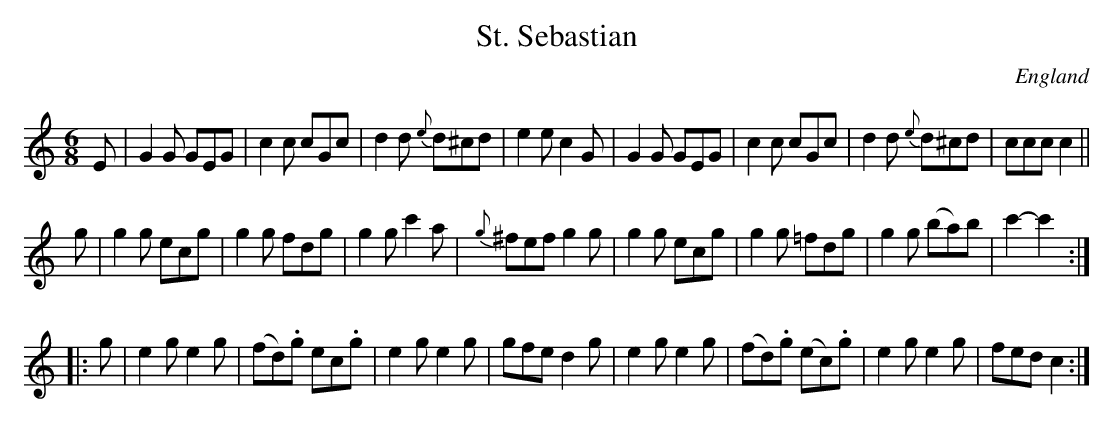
X:1
T:St. Sebastian
L:1/8
M:6/8
O:England
K:C
E | G2G GEG | c2c cGc | d2d {e}d^cd | e2e c2 \
G | G2G GEG | c2c cGc |  d2d {e}d^cd | ccc c2 ||
g | g2g ecg | g2g fdg  | g2g c'2a  | {g}^fef g2 \
g | g2g ecg | g2g =fdg | g2g (ba)b | c'2-c'2 ::
g | e2g e2g | (fd).g  ec.g  | e2g e2g | gfe d2 \
g | e2g e2g | (fd).g (ec).g | e2g e2g | fed c2 :|
